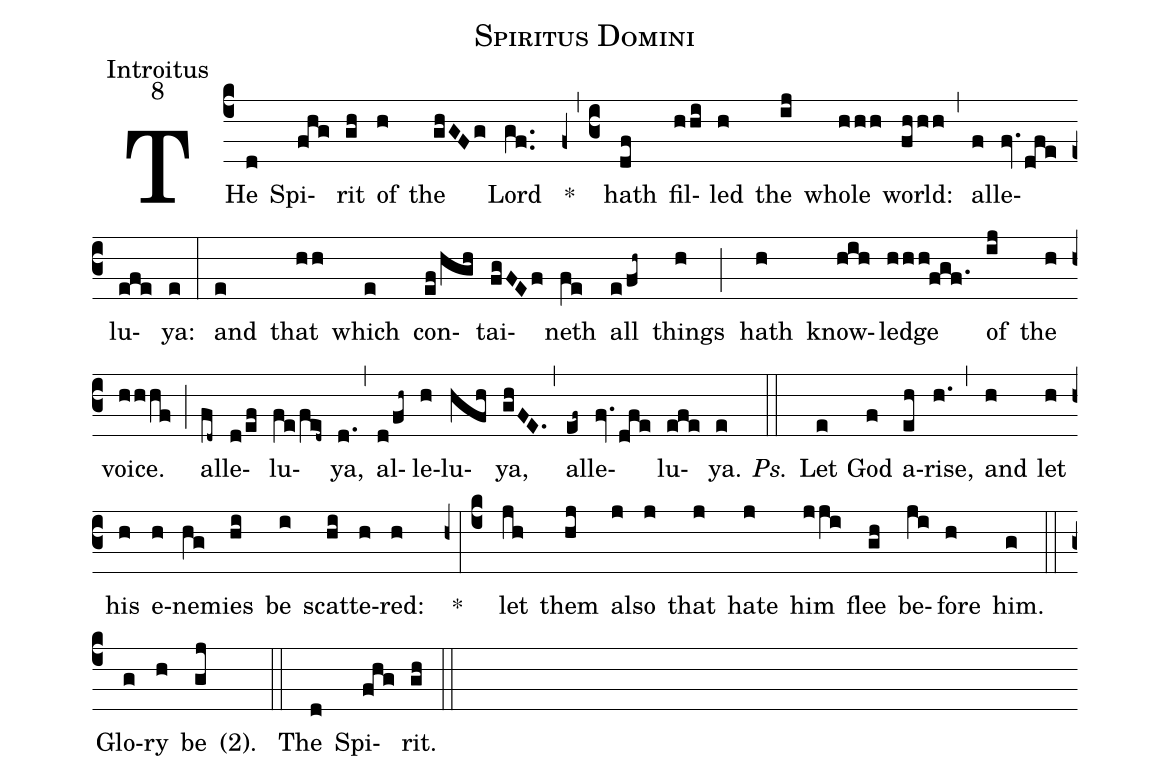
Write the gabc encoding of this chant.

name:Spiritus Domini;
office-part:Introitus;
mode:8;
%%
(c4) THe(d) Spi(fhg)rit(gh) of(h) the(ghGFg) Lord(gf..) *(z0,c3) hath(df) fil(hhi)led(h) the(ij) whole(hhh) world:(fhhh) (,) al(f)le(fv.dfe)lu(efe)ya:(e) (:) and(e) that(hh) which(e) con(ef/hgh)tai(fgFEf)neth(fe) all(e/fh~) things(h) (;) hath(h) know(hih)ledge(hhh!fgf.1) of(ij) the(h) voice.(hhhf) (;) al(fd~)le(d/ef)lu(fe/fed~)ya,(d.) (,) al(d/fh~)le(h)lu(hfh)ya,(ghFE.) (,) al(ef~)le(fv.dfe)lu(efe)ya.(e) <i>Ps.</i>(::) Let(e) God(f) a(eh)rise,(h.) (,) and(h) let(h) his(h) e(h)ne(hg)mies(hi) be(i) scat(hi)te(h)red:(h) *(z0:c4) let(jh) them(hj) al(j)so(j) that(j) hate(j) him(jji) flee(gh) be(ji)fore(h) him.(g) (::) Glo(g)ry(h) be(gj) <v>(</v>2<v>)</v>.() (::) The(d) Spi(fhg)rit.(gh) (::)
